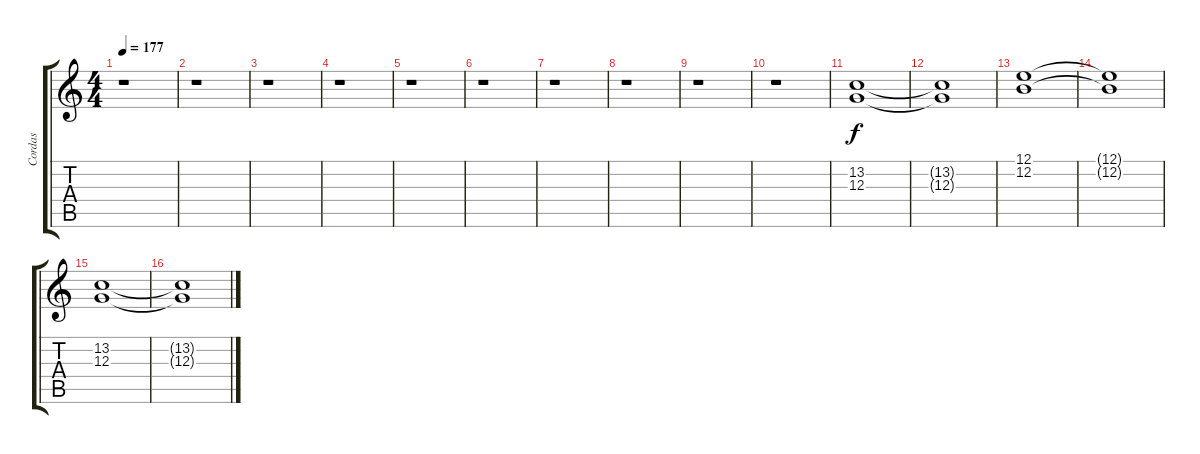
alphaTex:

\track ("Cordas" "Cordas") {instrument stringensemble1}
\staff {score tabs}
\tuning (E4 B3 G3 D3 A2 E2) {hide}
\ts (4 4)
\tempo 177
\clef g2
\ks c
r.1{dy f} |
r.1 |
r.1 |
r.1 |
r.1 |
r.1 |
r.1 |
r.1 |
r.1 |
r.1 |
(13.2 12.3).1 |
(13.2{t} 12.3{t}).1 |
(12.1 12.2).1 |
(12.1{t} 12.2{t}).1 |
(13.2 12.3).1 |
(13.2{t} 12.3{t}).1
